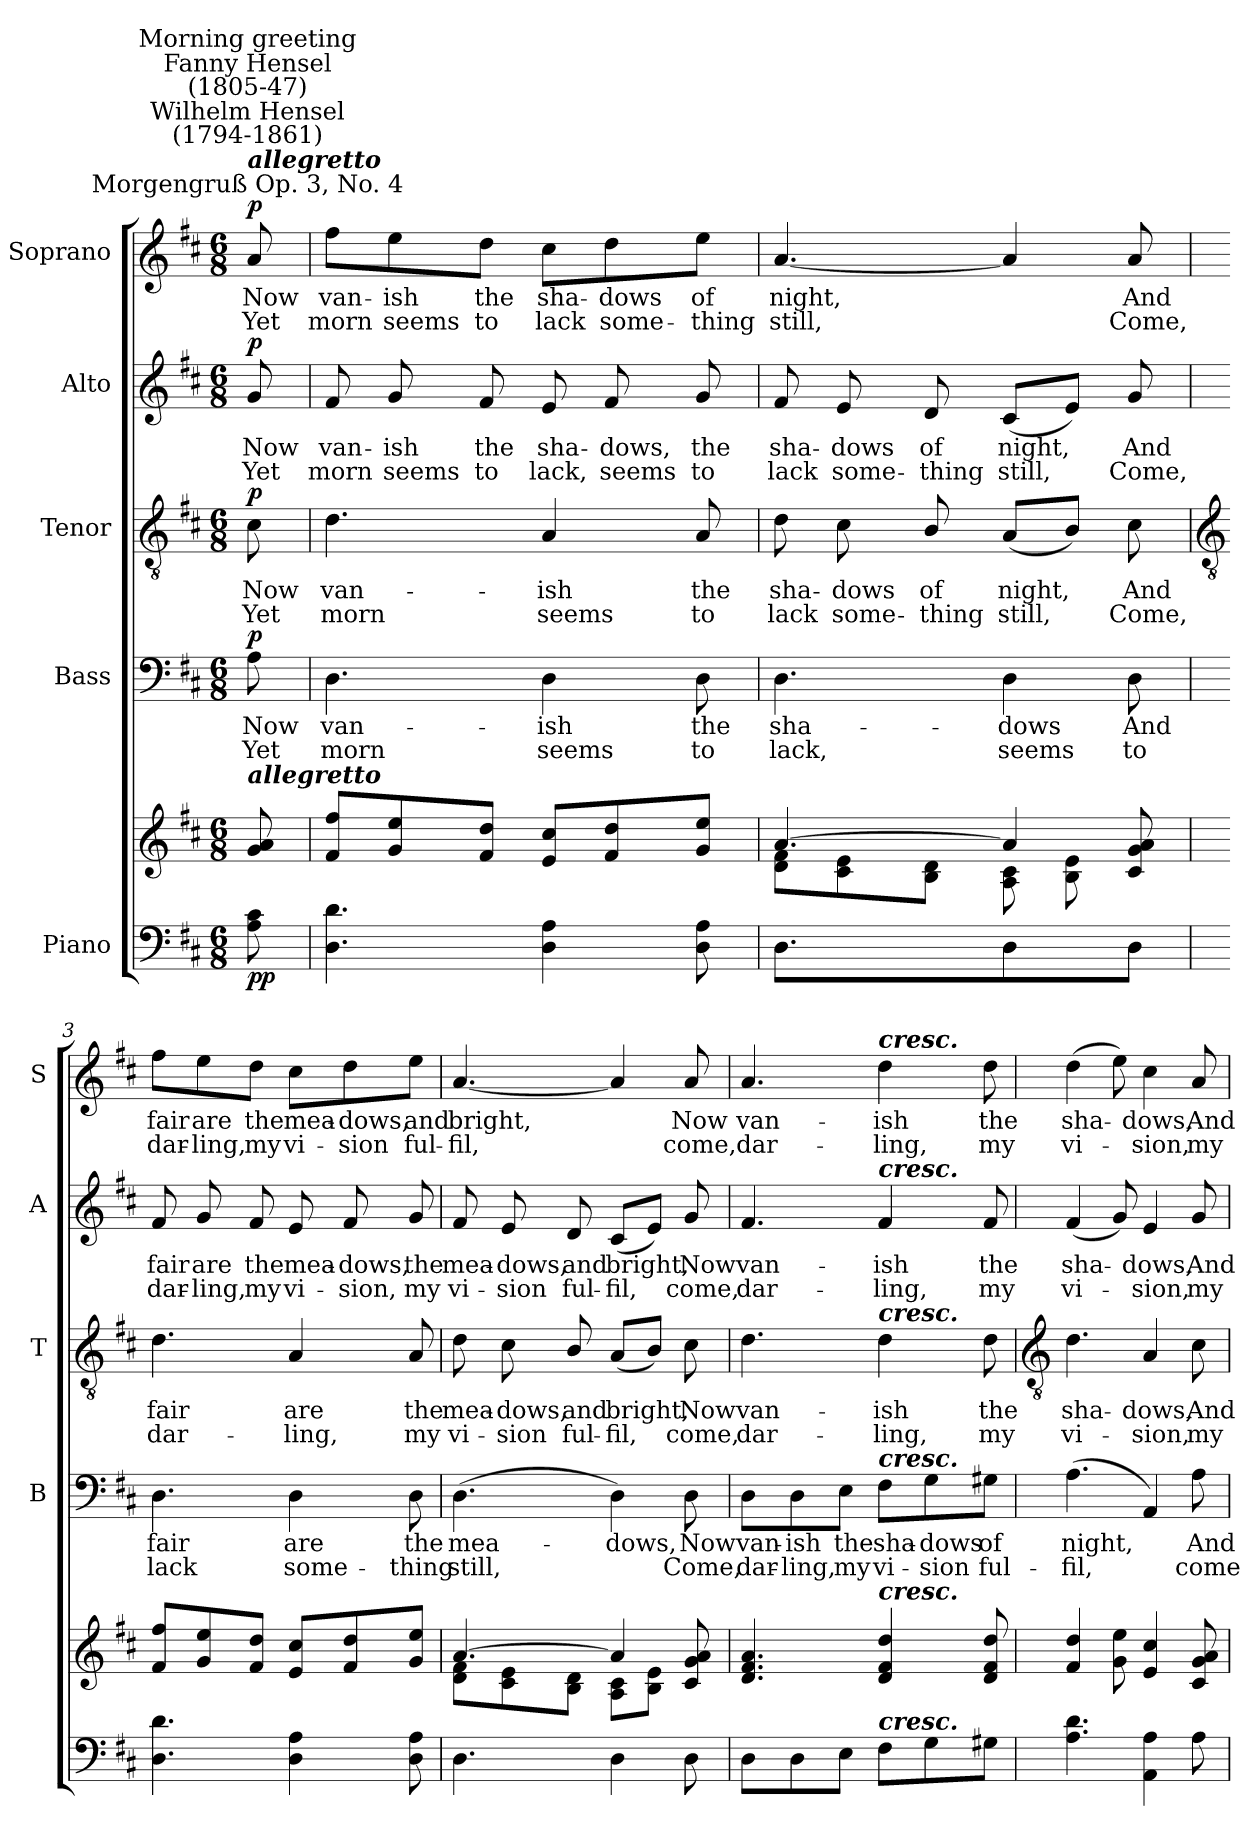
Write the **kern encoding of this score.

**kern	**kern	**dynam	**kern	**text	**text	**dynam	**kern	**text	**text	**dynam	**kern	**text	**text	**dynam	**kern	**text	**text	**dynam
*part5	*part5	*part5	*part4	*part4	*part4	*part4	*part3	*part3	*part3	*part3	*part2	*part2	*part2	*part2	*part1	*part1	*part1	*part1
*staff6	*staff5	*staff5/6	*staff4	*staff4	*staff4	*staff4	*staff3	*staff3	*staff3	*staff3	*staff2	*staff2	*staff2	*staff2	*staff1	*staff1	*staff1	*staff1
*I"Piano	*	*	*I"Bass	*	*	*	*I"Tenor	*	*	*	*I"Alto	*	*	*	*I"Soprano	*	*	*
*	*	*	*I'B	*	*	*	*I'T	*	*	*	*I'A	*	*	*	*I'S	*	*	*
*clefF4	*clefG2	*	*clefF4	*	*	*	*clefGv2	*	*	*	*clefG2	*	*	*	*clefG2	*	*	*
*k[f#c#]	*k[f#c#]	*	*k[f#c#]	*	*	*	*k[f#c#]	*	*	*	*k[f#c#]	*	*	*	*k[f#c#]	*	*	*
*D:	*D:	*	*D:	*	*	*	*D:	*	*	*	*D:	*	*	*	*D:	*	*	*
*M6/8	*M6/8	*	*M6/8	*	*	*	*M6/8	*	*	*	*M6/8	*	*	*	*M6/8	*	*	*
*MM76	*MM76	*	*MM76	*	*	*	*MM76	*	*	*	*MM76	*	*	*	*MM76	*	*	*
=	=	=	=	=	=	=	=	=	=	=	=	=	=	=	=	=	=	=
*	*^	*	*	*	*	*	*	*	*	*	*	*	*	*	*	*	*	*
!	!	!	!	!	!	!	!	!	!	!	!	!	!	!	!	!LO:TX:a:cj:t=Morgengruß Op. 3, No. 4	!	!	!
!	!	!	!	!	!	!	!	!	!	!	!	!	!	!	!	!LO:TX:a:Bi:t=allegretto	!	!	!
!	!	!	!	!	!	!	!	!	!	!	!	!	!	!	!	!LO:TX:a:cj:t=Wilhelm Hensel\n(1794-1861)	!	!	!
!	!	!	!	!	!	!	!	!	!	!	!	!	!	!	!	!LO:TX:a:cj:t=Fanny Hensel\n(1805-47)	!	!	!
!	!	!	!	!	!	!	!	!	!	!	!	!	!	!	!	!LO:TX:a:cj:t=Morning greeting	!	!	!
!	!LO:TX:a:Bi:t=allegretto	!	!	!	!	!	!	!	!	!	!	!	!	!	!	!	!	!	!
!	!	!	!LO:DY:b=2	!	!LO:LY:b	!LO:LY:b	!	!	!LO:LY:b	!LO:LY:b	!	!	!LO:LY:b	!LO:LY:b	!	!	!LO:LY:b	!LO:LY:b	!
!	!	!	!LO:DY:n=1:b	!	!	!	!LO:DY:b	!	!	!	!LO:DY:b	!	!	!	!LO:DY:b	!	!	!	!LO:DY:b
8A 8c#	8g/ 8a/	8ryy	p p	8A	Now	Yet	p	8c#	Now	Yet	p	8g	Now	Yet	p	8a	Now	Yet	p
=1	=1	=1	=1	=1	=1	=1	=1	=1	=1	=1	=1	=1	=1	=1	=1	=1	=1	=1	=1
!	!	!	!	!	!LO:LY:b	!LO:LY:b	!	!	!LO:LY:b	!LO:LY:b	!	!	!LO:LY:b	!LO:LY:b	!	!	!LO:LY:b	!LO:LY:b	!
4.D 4.d	8f#/ 8ff#/L	2ryy	.	4.D	van-	-morn	.	4.d	van-	-morn	.	8f#	van-	-morn	.	8ff#\L	van-	-morn	.
!	!	!	!	!	!	!	!	!	!	!	!	!	!LO:LY:b	!LO:LY:b	!	!	!LO:LY:b	!LO:LY:b	!
.	8g/ 8ee/	.	.	.	.	.	.	.	.	.	.	8g	ish	seems	.	8ee\	ish	seems	.
!	!	!	!	!	!	!	!	!	!	!	!	!	!LO:LY:b	!LO:LY:b	!	!	!LO:LY:b	!LO:LY:b	!
.	8f#/ 8dd/J	.	.	.	.	.	.	.	.	.	.	8f#	the	to	.	8dd\J	the	to	.
!	!	!	!	!	!LO:LY:b	!LO:LY:b	!	!	!LO:LY:b	!LO:LY:b	!	!	!LO:LY:b	!LO:LY:b	!	!	!LO:LY:b	!LO:LY:b	!
4D 4A	8e/ 8cc#/L	.	.	4D	ish	seems	.	4A	ish	seems	.	8e	sha-	-lack,	.	8cc#\L	sha-	-lack	.
!	!	!	!	!	!	!	!	!	!	!	!	!	!LO:LY:b	!LO:LY:b	!	!	!LO:LY:b	!LO:LY:b	!
.	8f#/ 8dd/	8ryy	.	.	.	.	.	.	.	.	.	8f#	dows,	seems	.	8dd\	dows	some-	.
!	!	!	!	!	!LO:LY:b	!LO:LY:b	!	!	!LO:LY:b	!LO:LY:b	!	!	!LO:LY:b	!LO:LY:b	!	!	!LO:LY:b	!LO:LY:b	!
8D 8A	8g/ 8ee/J	8ryy	.	8D	the	to	.	8A	the	to	.	8g	the	to	.	8ee\J	-of	thing	.
=2	=2	=2	=2	=2	=2	=2	=2	=2	=2	=2	=2	=2	=2	=2	=2	=2	=2	=2	=2
!	!	!	!	!	!LO:LY:b	!LO:LY:b	!	!	!LO:LY:b	!LO:LY:b	!	!	!LO:LY:b	!LO:LY:b	!	!	!LO:LY:b	!LO:LY:b	!
4.D	[4.a/	8d\ 8f#\L	.	4.D	sha-	-lack,	.	8d	sha-	-lack	.	8f#	sha-	-lack	.	[4.a	night,	still,	.
!	!	!	!	!	!	!	!	!	!LO:LY:b	!LO:LY:b	!	!	!LO:LY:b	!LO:LY:b	!	!	!	!	!
.	.	8c#\ 8e\	.	.	.	.	.	8c#	dows	some-	.	8e	dows	some-	.	.	.	.	.
!	!	!	!	!	!	!	!	!	!LO:LY:b	!LO:LY:b	!	!	!LO:LY:b	!LO:LY:b	!	!	!	!	!
.	.	8B\ 8d\J	.	.	.	.	.	8B/	-of	thing	.	8d	-of	thing	.	.	.	.	.
!	!	!	!	!	!LO:LY:b	!LO:LY:b	!	!	!LO:LY:b	!LO:LY:b	!	!	!LO:LY:b	!LO:LY:b	!	!	!	!	!
4D	4a/]	8A\ 8c#\L	.	4D	dows	seems	.	(<8AL	night,	still,	.	(<8c#L	night,	still,	.	4a]	.	.	.
.	.	8B\ 8e\	.	.	.	.	.	8BJ)	.	.	.	8eJ)	.	.	.	.	.	.	.
!	!	!	!	!	!LO:LY:b	!LO:LY:b	!	!	!LO:LY:b	!LO:LY:b	!	!	!LO:LY:b	!LO:LY:b	!	!	!LO:LY:b	!LO:LY:b	!
8DJ	8c#/ 8g/ 8a/	8ryy	.	8D	And	to	.	8c#	And	Come,	.	8g	And	Come,	.	8a	And	Come,	.
!!LO:LB:g=z
=3	=3	=3	=3	=3	=3	=3	=3	=3	=3	=3	=3	=3	=3	=3	=3	=3	=3	=3	=3
*	*	*	*	*	*	*	*	*clefGv2	*	*	*	*	*	*	*	*	*	*	*
!	!	!LO:N:vis=1	!	!	!LO:LY:b	!LO:LY:b	!	!	!LO:LY:b	!LO:LY:b	!	!	!LO:LY:b	!LO:LY:b	!	!	!LO:LY:b	!LO:LY:b	!
4.D 4.d	8f#/ 8ff#/L	2.ryy	.	4.D	fair	lack	.	4.d	fair	dar-	.	8f#	fair	dar-	.	8ff#\L	fair	dar-	.
!	!	!	!	!	!	!	!	!	!	!	!	!	!LO:LY:b	!LO:LY:b	!	!	!LO:LY:b	!LO:LY:b	!
.	8g/ 8ee/	.	.	.	.	.	.	.	.	.	.	8g	-are	ling,	.	8ee\	-are	ling,	.
!	!	!	!	!	!	!	!	!	!	!	!	!	!LO:LY:b	!LO:LY:b	!	!	!LO:LY:b	!LO:LY:b	!
.	8f#/ 8dd/J	.	.	.	.	.	.	.	.	.	.	8f#	the	my	.	8dd\J	the	my	.
!	!	!	!	!	!LO:LY:b	!LO:LY:b	!	!	!LO:LY:b	!LO:LY:b	!	!	!LO:LY:b	!LO:LY:b	!	!	!LO:LY:b	!LO:LY:b	!
4D 4A	8e/ 8cc#/L	.	.	4D	are	some-	.	4A	-are	ling,	.	8e	mea-	-vi-	.	8cc#\L	mea-	-vi-	.
!	!	!	!	!	!	!	!	!	!	!	!	!	!LO:LY:b	!LO:LY:b	!	!	!LO:LY:b	!LO:LY:b	!
.	8f#/ 8dd/	.	.	.	.	.	.	.	.	.	.	8f#	-dows,	sion,	.	8dd\	-dows,	sion	.
!	!	!	!	!	!LO:LY:b	!LO:LY:b	!	!	!LO:LY:b	!LO:LY:b	!	!	!LO:LY:b	!LO:LY:b	!	!	!LO:LY:b	!LO:LY:b	!
8D 8A	8g/ 8ee/J	.	.	8D	-the	thing	.	8A	the	my	.	8g	the	my	.	8ee\J	and	ful-	.
=4	=4	=4	=4	=4	=4	=4	=4	=4	=4	=4	=4	=4	=4	=4	=4	=4	=4	=4	=4
!	!	!	!	!	!LO:LY:b	!LO:LY:b	!	!	!LO:LY:b	!LO:LY:b	!	!	!LO:LY:b	!LO:LY:b	!	!	!LO:LY:b	!LO:LY:b	!
4.D	[4.a/	8d\ 8f#\L	.	(>4.D	mea-	-still,	.	8d	mea-	-vi-	.	8f#	mea-	-vi-	.	[4.a	-bright,	fil,	.
!	!	!	!	!	!	!	!	!	!LO:LY:b	!LO:LY:b	!	!	!LO:LY:b	!LO:LY:b	!	!	!	!	!
.	.	8c#\ 8e\	.	.	.	.	.	8c#	-dows,	sion	.	8e	-dows,	sion	.	.	.	.	.
!	!	!	!	!	!	!	!	!	!LO:LY:b	!LO:LY:b	!	!	!LO:LY:b	!LO:LY:b	!	!	!	!	!
.	.	8B\ 8d\J	.	.	.	.	.	8B/	and	ful-	.	8d	and	ful-	.	.	.	.	.
!	!	!	!	!	!LO:LY:b	!	!	!	!LO:LY:b	!LO:LY:b	!	!	!LO:LY:b	!LO:LY:b	!	!	!	!	!
4D	4a/]	8A\ 8c#\L	.	4D)	dows,	.	.	(<8AL	-bright,	fil,	.	(<8c#L	-bright,	fil,	.	4a]	.	.	.
.	.	8B\ 8e\J	.	.	.	.	.	8BJ)	.	.	.	8eJ)	.	.	.	.	.	.	.
!	!	!	!	!	!LO:LY:b	!LO:LY:b	!	!	!LO:LY:b	!LO:LY:b	!	!	!LO:LY:b	!LO:LY:b	!	!	!LO:LY:b	!LO:LY:b	!
8D	8c#/ 8g/ 8a/	8ryy	.	8D	Now	Come,	.	8c#	Now	come,	.	8g	Now	come,	.	8a	Now	come,	.
=5	=5	=5	=5	=5	=5	=5	=5	=5	=5	=5	=5	=5	=5	=5	=5	=5	=5	=5	=5
!	!	!	!	!	!LO:LY:b	!LO:LY:b	!	!	!LO:LY:b	!LO:LY:b	!	!	!LO:LY:b	!LO:LY:b	!	!	!LO:LY:b	!LO:LY:b	!
*	*v	*v	*	*	*	*	*	*	*	*	*	*	*	*	*	*	*	*	*
8DL	4.d/ 4.f#/ 4.a/	.	8D\L	van-	-dar-	.	4.d	van-	-dar-	.	4.f#	van-	-dar-	.	4.a	van-	-dar-	.
!	!	!	!	!LO:LY:b	!LO:LY:b	!	!	!	!	!	!	!	!	!	!	!	!	!
8D	.	.	8D\	-ish	ling,	.	.	.	.	.	.	.	.	.	.	.	.	.
!	!	!	!	!LO:LY:b	!LO:LY:b	!	!	!	!	!	!	!	!	!	!	!	!	!
8EJ	.	.	8E\J	the	my	.	.	.	.	.	.	.	.	.	.	.	.	.
!	!	!	!	!	!	!	!	!	!	!	!	!	!	!	!LO:TX:a:Bi:t=cresc.	!	!	!
!	!	!	!	!	!	!	!	!	!	!	!LO:TX:a:Bi:t=cresc.	!	!	!	!	!	!	!
!	!	!	!	!	!	!	!LO:TX:a:Bi:t=cresc.	!	!	!	!	!	!	!	!	!	!	!
!	!	!	!LO:TX:a:Bi:t=cresc.	!	!	!	!	!	!	!	!	!	!	!	!	!	!	!
!	!LO:TX:a:Bi:t=cresc.	!	!	!	!	!	!	!	!	!	!	!	!	!	!	!	!	!
!LO:TX:a:Bi:t=cresc.	!	!	!	!	!	!	!	!	!	!	!	!	!	!	!	!	!	!
!	!	!	!	!LO:LY:b	!LO:LY:b	!	!	!LO:LY:b	!LO:LY:b	!	!	!LO:LY:b	!LO:LY:b	!	!	!LO:LY:b	!LO:LY:b	!
8F#L	4d/ 4f#/ 4dd/	.	8F#\L	sha-	-vi-	.	4d	-ish	ling,	.	4f#	-ish	ling,	.	4dd	-ish	ling,	.
!	!	!	!	!LO:LY:b	!LO:LY:b	!	!	!	!	!	!	!	!	!	!	!	!	!
8G	.	.	8G\	-dows	sion	.	.	.	.	.	.	.	.	.	.	.	.	.
!	!	!	!	!LO:LY:b	!LO:LY:b	!	!	!LO:LY:b	!LO:LY:b	!	!	!LO:LY:b	!LO:LY:b	!	!	!LO:LY:b	!LO:LY:b	!
8G#XJ	8d/ 8f#/ 8dd/	.	8G#X\J	of	ful-	.	8d	the	my	.	8f#	the	my	.	8dd	the	my	.
!!LO:LB:g=z
=6	=6	=6	=6	=6	=6	=6	=6	=6	=6	=6	=6	=6	=6	=6	=6	=6	=6	=6
*	*	*	*	*	*	*	*clefGv2	*	*	*	*	*	*	*	*	*	*	*
!	!	!	!	!LO:LY:b	!LO:LY:b	!	!	!LO:LY:b	!LO:LY:b	!	!	!LO:LY:b	!LO:LY:b	!	!	!LO:LY:b	!LO:LY:b	!
4.A 4.d	4f# 4dd	.	(<4.A	-night,	fil,	.	4.d	sha-	-vi-	.	(<4f#	sha-	vi-	.	(>4dd	sha-	vi-	.
.	8g\ 8ee\	.	.	.	.	.	.	.	.	.	8g)	.	.	.	8ee)	.	.	.
!	!	!	!	!	!	!	!	!LO:LY:b	!LO:LY:b	!	!	!LO:LY:b	!LO:LY:b	!	!	!LO:LY:b	!LO:LY:b	!
4AA 4A	4e 4cc#	.	4AA)	.	.	.	4A	-dows,	sion,	.	4e	dows,	sion,	.	4cc#	dows,	sion,	.
!	!	!	!	!LO:LY:b	!LO:LY:b	!	!	!LO:LY:b	!LO:LY:b	!	!	!LO:LY:b	!LO:LY:b	!	!	!LO:LY:b	!LO:LY:b	!
8A	8c# 8g 8a	.	8A	And	come	.	8c#	And	my	.	8g	And	my	.	8a	And	my	.
=	=	=	=	=	=	=	=	=	=	=	=	=	=	=	=	=	=	=
*-	*-	*-	*-	*-	*-	*-	*-	*-	*-	*-	*-	*-	*-	*-	*-	*-	*-	*-
